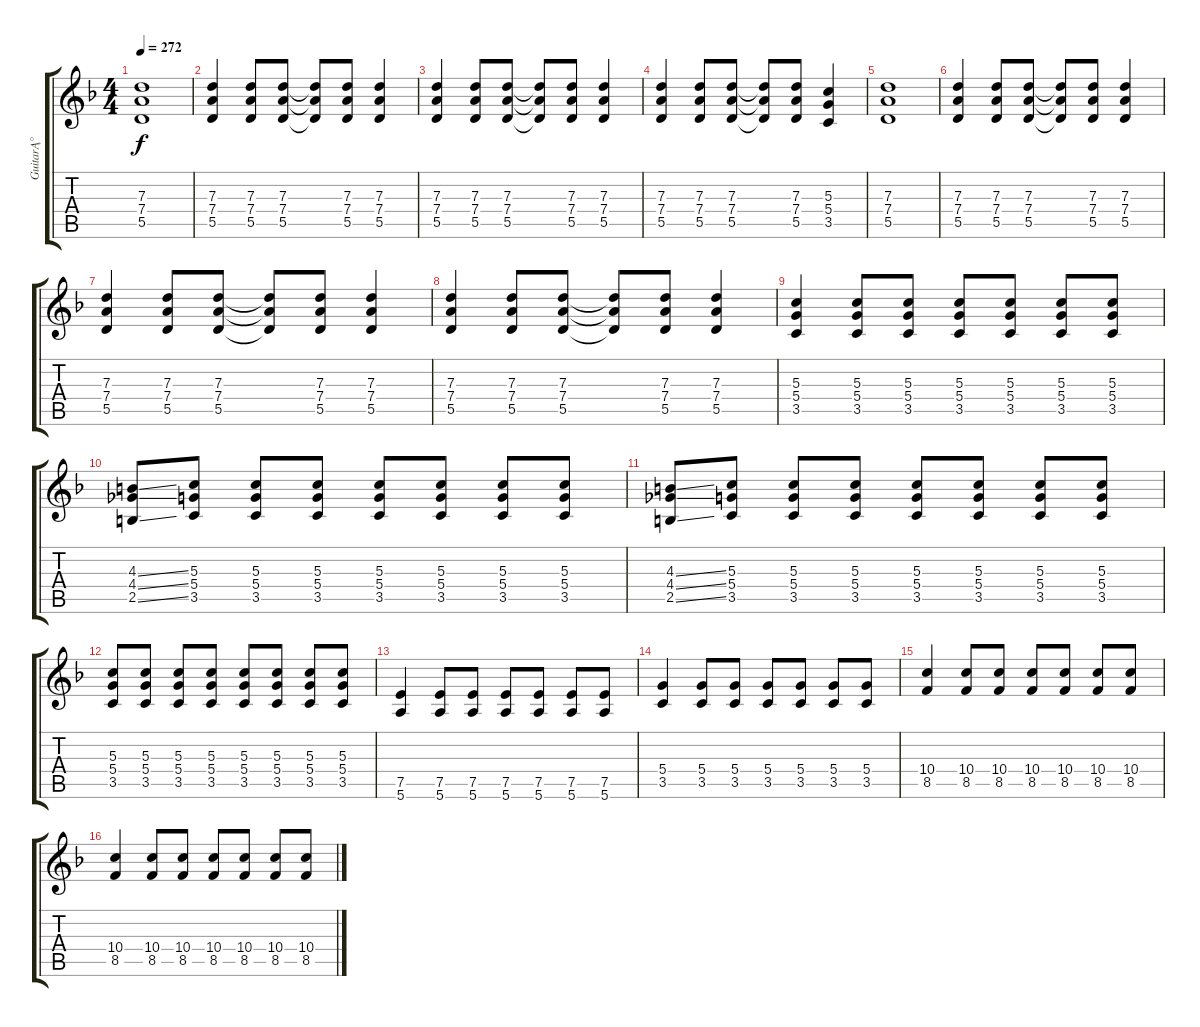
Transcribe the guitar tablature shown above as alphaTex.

\track ("GuitarĄ°" "GuitarĄ°") {instrument distortionguitar}
\staff {score tabs}
\tuning (E4 B3 G3 D3 A2 E2) {hide}
\ts (4 4)
\tempo 272
\clef g2
\ks f
(7.3 7.4 5.5).1{dy f} |
(7.3 7.4 5.5).4 (7.3 7.4 5.5).8 (7.3 7.4 5.5).8 (7.3{t} 7.4{t} 5.5{t}).8 (7.3 7.4 5.5).8 (7.3 7.4 5.5).4 |
(7.3 7.4 5.5).4 (7.3 7.4 5.5).8 (7.3 7.4 5.5).8 (7.3{t} 7.4{t} 5.5{t}).8 (7.3 7.4 5.5).8 (7.3 7.4 5.5).4 |
(7.3 7.4 5.5).4 (7.3 7.4 5.5).8 (7.3 7.4 5.5).8 (7.3{t} 7.4{t} 5.5{t}).8 (7.3 7.4 5.5).8 (5.3 5.4 3.5).4 |
(7.3 7.4 5.5).1 |
(7.3 7.4 5.5).4 (7.3 7.4 5.5).8 (7.3 7.4 5.5).8 (7.3{t} 7.4{t} 5.5{t}).8 (7.3 7.4 5.5).8 (7.3 7.4 5.5).4 |
(7.3 7.4 5.5).4 (7.3 7.4 5.5).8 (7.3 7.4 5.5).8 (7.3{t} 7.4{t} 5.5{t}).8 (7.3 7.4 5.5).8 (7.3 7.4 5.5).4 |
(7.3 7.4 5.5).4 (7.3 7.4 5.5).8 (7.3 7.4 5.5).8 (7.3{t} 7.4{t} 5.5{t}).8 (7.3 7.4 5.5).8 (7.3 7.4 5.5).4 |
(5.3 5.4 3.5).4 (5.3 5.4 3.5).8 (5.3 5.4 3.5).8 (5.3 5.4 3.5).8 (5.3 5.4 3.5).8 (5.3 5.4 3.5).8 (5.3 5.4 3.5).8 |
(4.3{ss} 4.4{ss} 2.5{ss}).8 (5.3 5.4 3.5).8 (5.3 5.4 3.5).8 (5.3 5.4 3.5).8 (5.3 5.4 3.5).8 (5.3 5.4 3.5).8 (5.3 5.4 3.5).8 (5.3 5.4 3.5).8 |
(4.3{ss} 4.4{ss} 2.5{ss}).8 (5.3 5.4 3.5).8 (5.3 5.4 3.5).8 (5.3 5.4 3.5).8 (5.3 5.4 3.5).8 (5.3 5.4 3.5).8 (5.3 5.4 3.5).8 (5.3 5.4 3.5).8 |
(5.3 5.4 3.5).8 (5.3 5.4 3.5).8 (5.3 5.4 3.5).8 (5.3 5.4 3.5).8 (5.3 5.4 3.5).8 (5.3 5.4 3.5).8 (5.3 5.4 3.5).8 (5.3 5.4 3.5).8 |
(7.5 5.6).4 (7.5 5.6).8 (7.5 5.6).8 (7.5 5.6).8 (7.5 5.6).8 (7.5 5.6).8 (7.5 5.6).8 |
(5.4 3.5).4 (5.4 3.5).8 (5.4 3.5).8 (5.4 3.5).8 (5.4 3.5).8 (5.4 3.5).8 (5.4 3.5).8 |
(10.4 8.5).4 (10.4 8.5).8 (10.4 8.5).8 (10.4 8.5).8 (10.4 8.5).8 (10.4 8.5).8 (10.4 8.5).8 |
(10.4 8.5).4 (10.4 8.5).8 (10.4 8.5).8 (10.4 8.5).8 (10.4 8.5).8 (10.4 8.5).8 (10.4 8.5).8
